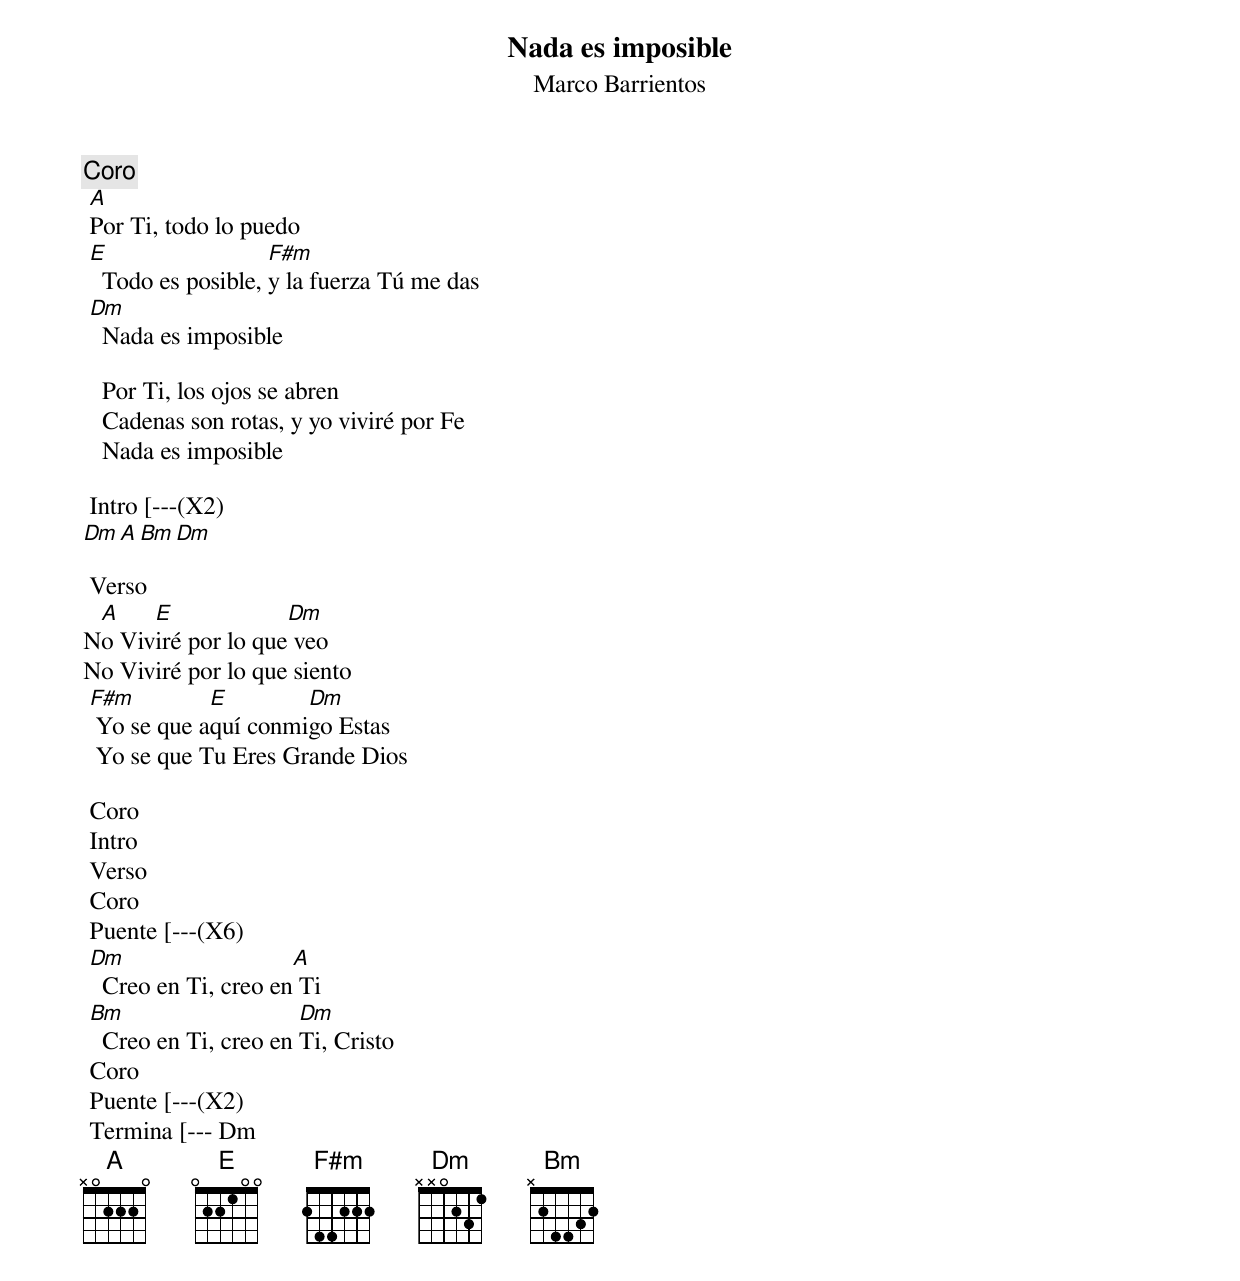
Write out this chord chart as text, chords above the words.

Nada es imposible
Marco Barrientos
 Coro
 A
 Por Ti, todo lo puedo
 E                  F#m
   Todo es posible, y la fuerza Tú me das
 Dm
   Nada es imposible

   Por Ti, los ojos se abren
   Cadenas son rotas, y yo viviré por Fe
   Nada es imposible

 Intro [---(X2)
   Dm A Bm Dm

 Verso
 A    E             Dm
No Viviré por lo que veo
No Viviré por lo que siento
 F#m         E        Dm
  Yo se que aquí conmigo Estas
  Yo se que Tu Eres Grande Dios

 Coro
 Intro
 Verso
 Coro
 Puente [---(X6)
 Dm                   A
   Creo en Ti, creo en Ti
 Bm                    Dm
   Creo en Ti, creo en Ti, Cristo
 Coro
 Puente [---(X2)
 Termina [--- Dm
